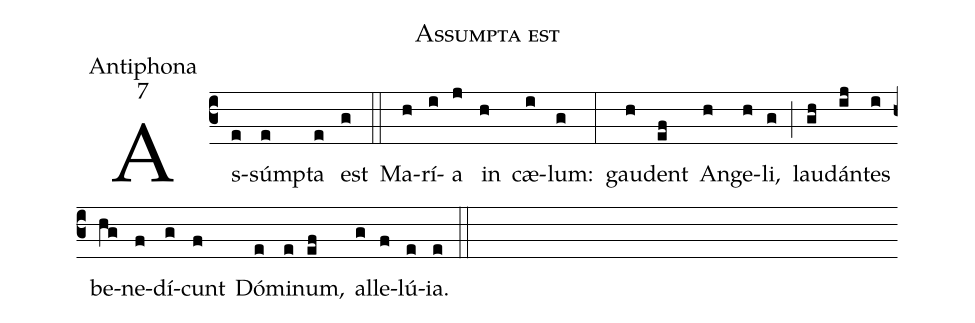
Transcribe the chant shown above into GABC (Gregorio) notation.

name:Assumpta est;
office-part:Antiphona;
mode:7;
%%
(c3) As(e)súmp(e)ta(e) est(g) (::)
Ma(h)rí(i)a(j) in(h) cæ(i)lum:(g) (:)
gau(h)dent(ef) An(h)ge(h)li,(g) (;) lau(gh)dán(ij)tes(i) be(hg)ne(f)dí(g)cunt(f) Dó(e)mi(e)num,(ef) al(g)le(f)lú(e)ia.(e) (::)
